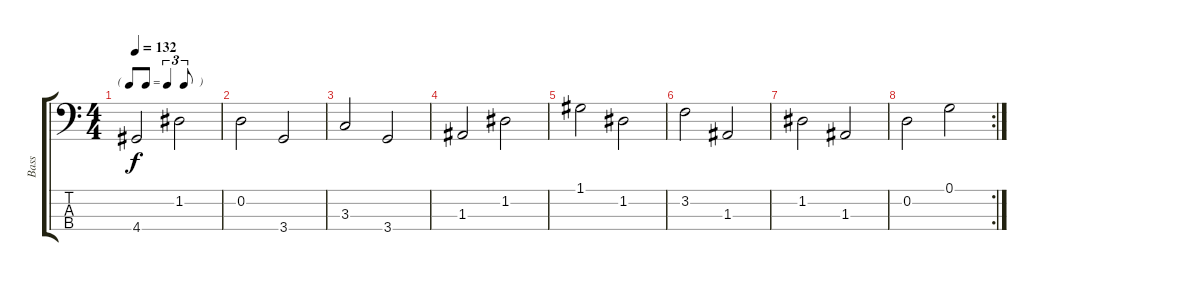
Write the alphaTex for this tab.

\track ("Bass" "Bass") {instrument slapbass1}
\staff {score tabs}
\tuning (G2 D2 A1 E1) {hide}
\ts (4 4)
\tf triplet8th
\tempo 132
\clef f4
\ks c
4.4.2{dy f} 1.2.2 |
0.2.2 3.4.2 |
3.3.2 3.4.2 |
1.3.2 1.2.2 |
1.1.2 1.2.2 |
3.2.2 1.3.2 |
1.2.2 1.3.2 |
\rc 2
0.2.2 0.1.2
